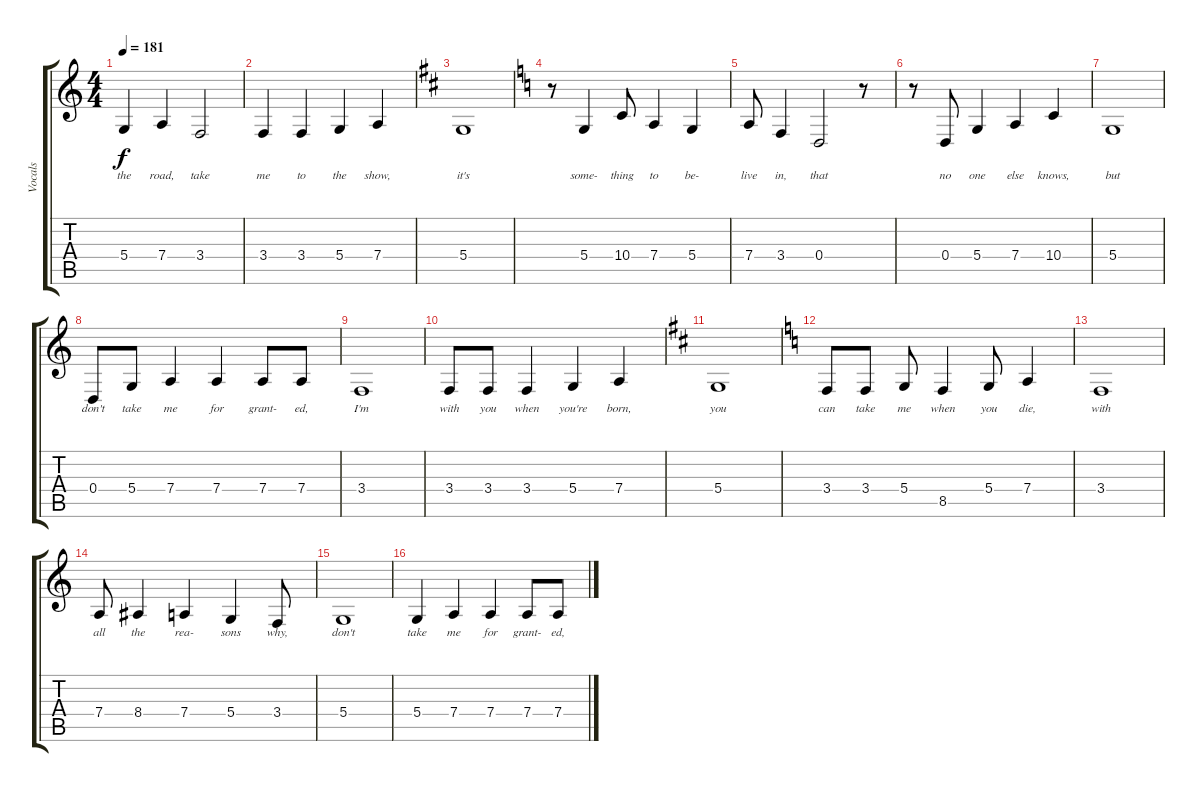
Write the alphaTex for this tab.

\track ("Vocals" "Vocals") {instrument acousticgrandpiano}
\staff {score tabs}
\tuning (E4 B3 G3 D3 A2 E2) {hide}
\ts (4 4)
\tempo 181
\clef g2
\ks c
5.4.4{lyrics (0 "the") lyrics (1 "") lyrics (2 "") lyrics (3 "") lyrics (4 "") dy f} 7.4.4{lyrics (0 "road,") lyrics (1 "") lyrics (2 "") lyrics (3 "") lyrics (4 "")} 3.4.2{lyrics (0 "take") lyrics (1 "") lyrics (2 "") lyrics (3 "") lyrics (4 "")} |
3.4.4{lyrics (0 "me") lyrics (1 "") lyrics (2 "") lyrics (3 "") lyrics (4 "")} 3.4.4{lyrics (0 "to") lyrics (1 "") lyrics (2 "") lyrics (3 "") lyrics (4 "")} 5.4.4{lyrics (0 "the") lyrics (1 "") lyrics (2 "") lyrics (3 "") lyrics (4 "")} 7.4.4{lyrics (0 "show,") lyrics (1 "") lyrics (2 "") lyrics (3 "") lyrics (4 "")} |
\ks d
5.4.1{lyrics (0 "it's") lyrics (1 "") lyrics (2 "") lyrics (3 "") lyrics (4 "")} |
\ks c
r.8 5.4.4{lyrics (0 "some-") lyrics (1 "") lyrics (2 "") lyrics (3 "") lyrics (4 "")} 10.4.8{lyrics (0 "thing") lyrics (1 "") lyrics (2 "") lyrics (3 "") lyrics (4 "")} 7.4.4{lyrics (0 "to") lyrics (1 "") lyrics (2 "") lyrics (3 "") lyrics (4 "")} 5.4.4{lyrics (0 "be-") lyrics (1 "") lyrics (2 "") lyrics (3 "") lyrics (4 "")} |
7.4.8{lyrics (0 "live") lyrics (1 "") lyrics (2 "") lyrics (3 "") lyrics (4 "")} 3.4.4{lyrics (0 "in,") lyrics (1 "") lyrics (2 "") lyrics (3 "") lyrics (4 "")} 0.4.2{lyrics (0 "that") lyrics (1 "") lyrics (2 "") lyrics (3 "") lyrics (4 "")} r.8 |
r.8 0.4.8{lyrics (0 "no") lyrics (1 "") lyrics (2 "") lyrics (3 "") lyrics (4 "")} 5.4.4{lyrics (0 "one") lyrics (1 "") lyrics (2 "") lyrics (3 "") lyrics (4 "")} 7.4.4{lyrics (0 "else") lyrics (1 "") lyrics (2 "") lyrics (3 "") lyrics (4 "")} 10.4.4{lyrics (0 "knows,") lyrics (1 "") lyrics (2 "") lyrics (3 "") lyrics (4 "")} |
5.4.1{lyrics (0 "but") lyrics (1 "") lyrics (2 "") lyrics (3 "") lyrics (4 "")} |
0.4.8{lyrics (0 "don't") lyrics (1 "") lyrics (2 "") lyrics (3 "") lyrics (4 "")} 5.4.8{lyrics (0 "take") lyrics (1 "") lyrics (2 "") lyrics (3 "") lyrics (4 "")} 7.4.4{lyrics (0 "me") lyrics (1 "") lyrics (2 "") lyrics (3 "") lyrics (4 "")} 7.4.4{lyrics (0 "for") lyrics (1 "") lyrics (2 "") lyrics (3 "") lyrics (4 "")} 7.4.8{lyrics (0 "grant-") lyrics (1 "") lyrics (2 "") lyrics (3 "") lyrics (4 "")} 7.4.8{lyrics (0 "ed,") lyrics (1 "") lyrics (2 "") lyrics (3 "") lyrics (4 "")} |
3.4.1{lyrics (0 "I'm") lyrics (1 "") lyrics (2 "") lyrics (3 "") lyrics (4 "")} |
3.4.8{lyrics (0 "with") lyrics (1 "") lyrics (2 "") lyrics (3 "") lyrics (4 "")} 3.4.8{lyrics (0 "you") lyrics (1 "") lyrics (2 "") lyrics (3 "") lyrics (4 "")} 3.4.4{lyrics (0 "when") lyrics (1 "") lyrics (2 "") lyrics (3 "") lyrics (4 "")} 5.4.4{lyrics (0 "you're") lyrics (1 "") lyrics (2 "") lyrics (3 "") lyrics (4 "")} 7.4.4{lyrics (0 "born,") lyrics (1 "") lyrics (2 "") lyrics (3 "") lyrics (4 "")} |
\ks d
5.4.1{lyrics (0 "you") lyrics (1 "") lyrics (2 "") lyrics (3 "") lyrics (4 "")} |
\ks c
3.4.8{lyrics (0 "can") lyrics (1 "") lyrics (2 "") lyrics (3 "") lyrics (4 "")} 3.4.8{lyrics (0 "take") lyrics (1 "") lyrics (2 "") lyrics (3 "") lyrics (4 "")} 5.4.8{lyrics (0 "me") lyrics (1 "") lyrics (2 "") lyrics (3 "") lyrics (4 "")} 8.5.4{lyrics (0 "when") lyrics (1 "") lyrics (2 "") lyrics (3 "") lyrics (4 "")} 5.4.8{lyrics (0 "you") lyrics (1 "") lyrics (2 "") lyrics (3 "") lyrics (4 "")} 7.4.4{lyrics (0 "die,") lyrics (1 "") lyrics (2 "") lyrics (3 "") lyrics (4 "")} |
3.4.1{lyrics (0 "with") lyrics (1 "") lyrics (2 "") lyrics (3 "") lyrics (4 "")} |
7.4.8{lyrics (0 "all") lyrics (1 "") lyrics (2 "") lyrics (3 "") lyrics (4 "")} 8.4.4{lyrics (0 "the") lyrics (1 "") lyrics (2 "") lyrics (3 "") lyrics (4 "")} 7.4.4{lyrics (0 "rea-") lyrics (1 "") lyrics (2 "") lyrics (3 "") lyrics (4 "")} 5.4.4{lyrics (0 "sons") lyrics (1 "") lyrics (2 "") lyrics (3 "") lyrics (4 "")} 3.4.8{lyrics (0 "why,") lyrics (1 "") lyrics (2 "") lyrics (3 "") lyrics (4 "")} |
5.4.1{lyrics (0 "don't") lyrics (1 "") lyrics (2 "") lyrics (3 "") lyrics (4 "")} |
5.4.4{lyrics (0 "take") lyrics (1 "") lyrics (2 "") lyrics (3 "") lyrics (4 "")} 7.4.4{lyrics (0 "me") lyrics (1 "") lyrics (2 "") lyrics (3 "") lyrics (4 "")} 7.4.4{lyrics (0 "for") lyrics (1 "") lyrics (2 "") lyrics (3 "") lyrics (4 "")} 7.4.8{lyrics (0 "grant-") lyrics (1 "") lyrics (2 "") lyrics (3 "") lyrics (4 "")} 7.4.8{lyrics (0 "ed,") lyrics (1 "") lyrics (2 "") lyrics (3 "") lyrics (4 "")}
